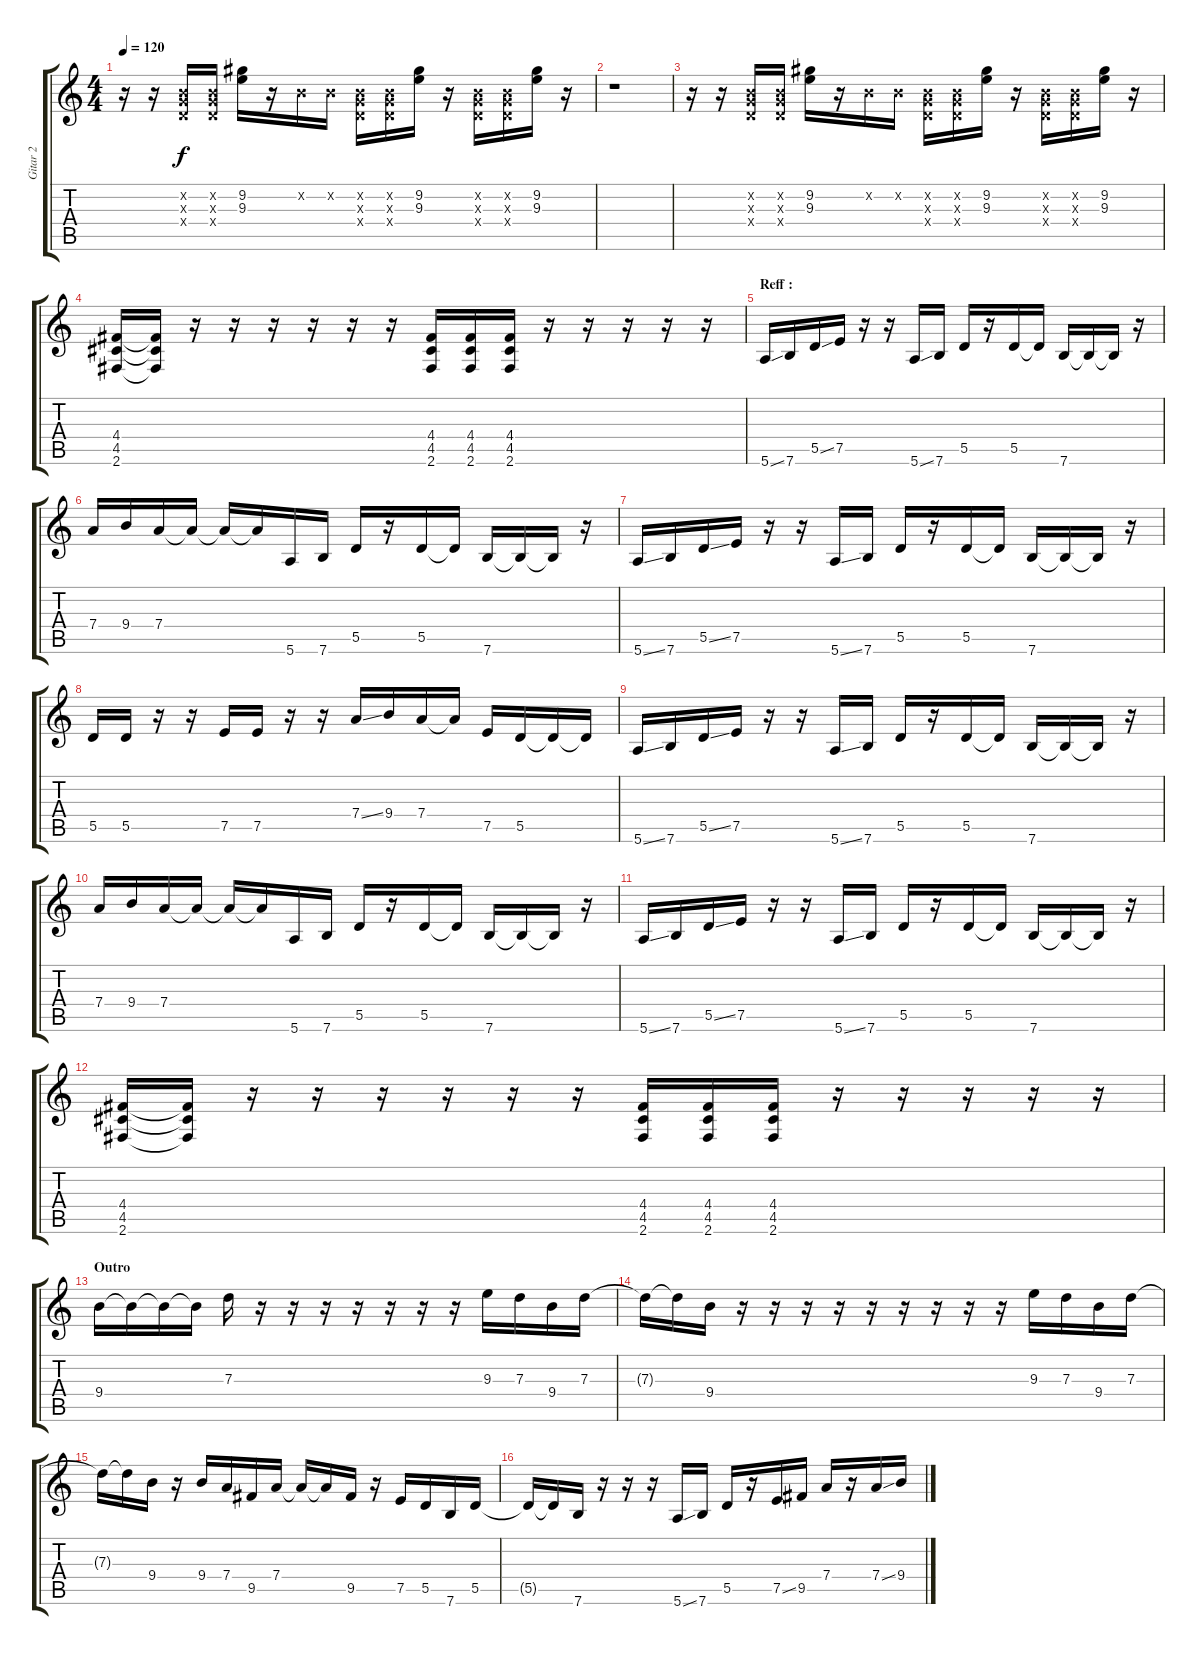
\track ("Gitar 2" "Gitar 2") {instrument acousticguitarsteel}
\staff {score tabs}
\tuning (E4 B3 G3 D3 A2 E2) {hide}
\ts (4 4)
\tempo 120
\clef g2
\ks c
r.16{dy f} r.16 (0.2{x} 0.3{x} 0.4{x}).16 (0.2{x} 0.3{x} 0.4{x}).16 (9.2 9.3).16 r.16 0.2{x}.16 0.2{x}.16 (0.2{x} 0.3{x} 0.4{x}).16 (0.2{x} 0.3{x} 0.4{x}).16 (9.2 9.3).16 r.16 (0.2{x} 0.3{x} 0.4{x}).16 (0.2{x} 0.3{x} 0.4{x}).16 (9.2 9.3).16 r.16 |
r.1 |
r.16 r.16 (0.2{x} 0.3{x} 0.4{x}).16 (0.2{x} 0.3{x} 0.4{x}).16 (9.2 9.3).16 r.16 0.2{x}.16 0.2{x}.16 (0.2{x} 0.3{x} 0.4{x}).16 (0.2{x} 0.3{x} 0.4{x}).16 (9.2 9.3).16 r.16 (0.2{x} 0.3{x} 0.4{x}).16 (0.2{x} 0.3{x} 0.4{x}).16 (9.2 9.3).16 r.16 |
(4.4 4.5 2.6).16 (4.4{t} 4.5{t} 2.6{t}).16 r.16 r.16 r.16 r.16 r.16 r.16 (4.4 4.5 2.6).16 (4.4 4.5 2.6).16 (4.4 4.5 2.6).16 r.16 r.16 r.16 r.16 r.16 |
\section ("" "Reff :")
5.6{ss}.16 7.6.16 5.5{ss}.16 7.5.16 r.16 r.16 5.6{ss}.16 7.6.16 5.5.16 r.16 5.5.16 5.5{t}.16 7.6.16 7.6{t}.16 7.6{t}.16 r.16 |
7.4.16 9.4.16 7.4.16 7.4{t}.16 7.4{t}.16 7.4{t}.16 5.6.16 7.6.16 5.5.16 r.16 5.5.16 5.5{t}.16 7.6.16 7.6{t}.16 7.6{t}.16 r.16 |
5.6{ss}.16 7.6.16 5.5{ss}.16 7.5.16 r.16 r.16 5.6{ss}.16 7.6.16 5.5.16 r.16 5.5.16 5.5{t}.16 7.6.16 7.6{t}.16 7.6{t}.16 r.16 |
5.5.16 5.5.16 r.16 r.16 7.5.16 7.5.16 r.16 r.16 7.4{ss}.16 9.4.16 7.4.16 7.4{t}.16 7.5.16 5.5.16 5.5{t}.16 5.5{t}.16 |
5.6{ss}.16 7.6.16 5.5{ss}.16 7.5.16 r.16 r.16 5.6{ss}.16 7.6.16 5.5.16 r.16 5.5.16 5.5{t}.16 7.6.16 7.6{t}.16 7.6{t}.16 r.16 |
7.4.16 9.4.16 7.4.16 7.4{t}.16 7.4{t}.16 7.4{t}.16 5.6.16 7.6.16 5.5.16 r.16 5.5.16 5.5{t}.16 7.6.16 7.6{t}.16 7.6{t}.16 r.16 |
5.6{ss}.16 7.6.16 5.5{ss}.16 7.5.16 r.16 r.16 5.6{ss}.16 7.6.16 5.5.16 r.16 5.5.16 5.5{t}.16 7.6.16 7.6{t}.16 7.6{t}.16 r.16 |
(4.4 4.5 2.6).16 (4.4{t} 4.5{t} 2.6{t}).16 r.16 r.16 r.16 r.16 r.16 r.16 (4.4 4.5 2.6).16 (4.4 4.5 2.6).16 (4.4 4.5 2.6).16 r.16 r.16 r.16 r.16 r.16 |
\section ("" "Outro")
9.4.16 9.4{t}.16 9.4{t}.16 9.4{t}.16 7.3.16 r.16 r.16 r.16 r.16 r.16 r.16 r.16 9.3.16 7.3.16 9.4.16 7.3.16 |
7.3{t}.16 7.3{t}.16 9.4.16 r.16 r.16 r.16 r.16 r.16 r.16 r.16 r.16 r.16 9.3.16 7.3.16 9.4.16 7.3.16 |
7.3{t}.16 7.3{t}.16 9.4.16 r.16 9.4.16 7.4.16 9.5.16 7.4.16 7.4{t}.16 7.4{t}.16 9.5.16 r.16 7.5.16 5.5.16 7.6.16 5.5.16 |
5.5{t}.16 5.5{t}.16 7.6.16 r.16 r.16 r.16 5.6{ss}.16 7.6.16 5.5.16 r.16 7.5{ss}.16 9.5.16 7.4.16 r.16 7.4{ss}.16 9.4.16
